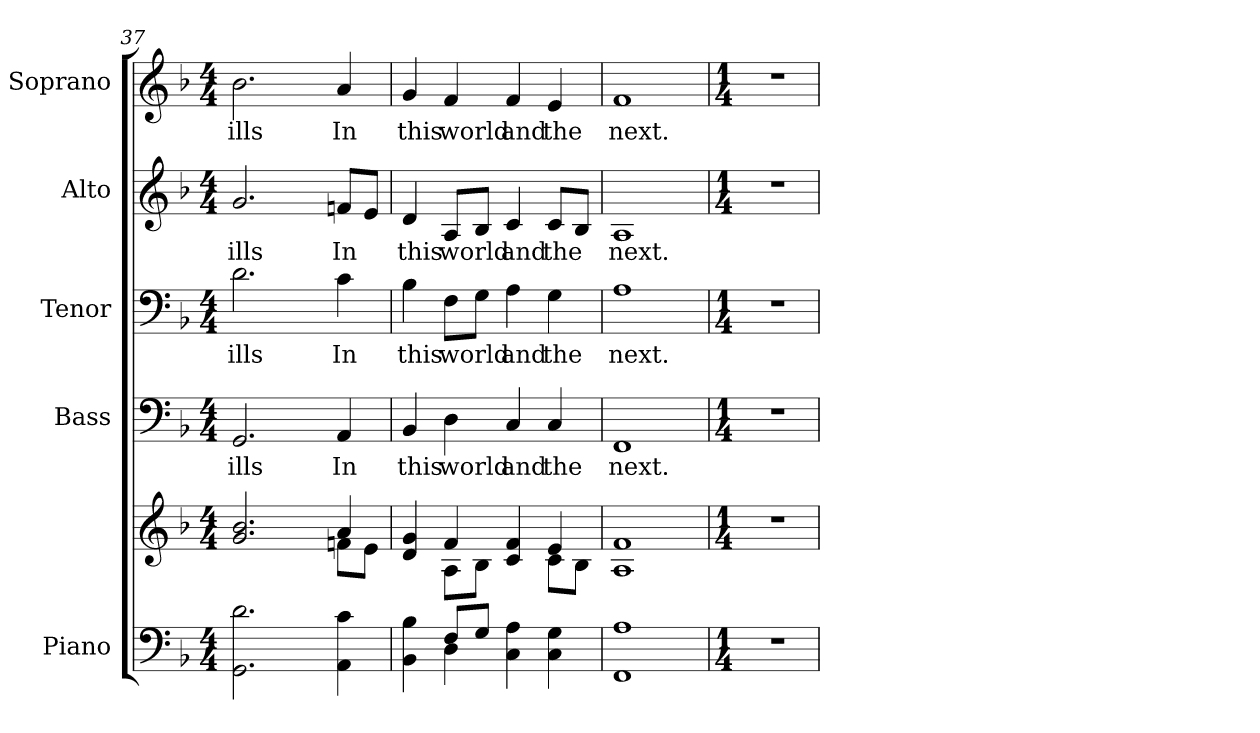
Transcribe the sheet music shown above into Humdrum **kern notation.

**kern	**kern	**kern	**text	**kern	**text	**kern	**text	**kern	**text
*part5	*part5	*part4	*part4	*part3	*part3	*part2	*part2	*part1	*part1
*staff6	*staff5	*staff4	*staff4	*staff3	*staff3	*staff2	*staff2	*staff1	*staff1
*I"Piano	*	*I"Bass	*	*I"Tenor	*	*I"Alto	*	*I"Soprano	*
*I'Pno.	*	*I'B.	*	*I'T.	*	*I'A.	*	*I'S.	*
*clefF4	*clefG2	*clefF4	*	*clefF4	*	*clefG2	*	*clefG2	*
*k[b-]	*k[b-]	*k[b-]	*	*k[b-]	*	*k[b-]	*	*k[b-]	*
*F:	*F:	*F:	*	*F:	*	*F:	*	*F:	*
*M4/4	*M4/4	*M4/4	*	*M4/4	*	*M4/4	*	*M4/4	*
=37	=37	=37	=37	=37	=37	=37	=37	=37	=37
*	*^	*	*	*	*	*	*	*	*
!	!	!	!	!LO:LY:b:color=#000000	!	!	!	!	!	!
!	!	!	!	!	!	!LO:LY:b:color=#000000	!	!	!	!
!	!	!	!	!	!	!	!	!LO:LY:b:color=#000000	!	!
!	!	!	!	!	!	!	!	!	!	!LO:LY:b:color=#000000
2.GGi\ 2.di	2.gi/ 2.b-i	2ryy	2.GGi/	ills	2.di\	ills	2.gi/	ills	2.b-i\	ills
.	.	4ryy	.	.	.	.	.	.	.	.
!	!	!	!	!LO:LY:b:color=#000000	!	!	!	!	!	!
!	!	!	!	!	!	!LO:LY:b:color=#000000	!	!	!	!
!	!	!	!	!	!	!	!	!LO:LY:b:color=#000000	!	!
!	!	!	!	!	!	!	!	!	!	!LO:LY:b:color=#000000
4AAi\ 4ci	4ai/	8fni\L	4AAi/	In	4ci\	In	8fni/L	In	4ai/	In
.	.	8ei\J	.	.	.	.	8ei/J	.	.	.
!!LO:PB:g=z
=38	=38	=38	=38	=38	=38	=38	=38	=38	=38	=38
*^	*	*	*	*	*	*	*	*	*	*
!	!	!	!	!	!LO:LY:b:color=#000000	!	!	!	!	!	!
!	!	!	!	!	!	!	!LO:LY:b:color=#000000	!	!	!	!
!	!	!	!	!	!	!	!	!	!LO:LY:b:color=#000000	!	!
!	!	!	!	!	!	!	!	!	!	!	!LO:LY:b:color=#000000
4BB-i\ 4B-i	4ryy	4di/ 4gi	4ryy	4BB-i/	this	4B-i\	this	4di/	this	4gi/	this
!	!	!	!	!	!LO:LY:b:color=#000000	!	!	!	!	!	!
!	!	!	!	!	!	!	!LO:LY:b:color=#000000	!	!	!	!
!	!	!	!	!	!	!	!	!	!LO:LY:b:color=#000000	!	!
!	!	!	!	!	!	!	!	!	!	!	!LO:LY:b:color=#000000
8Fi/L	4Di\	4fi/	8Ai\L	4Di\	world	8Fi\L	world	8Ai/L	world	4fi/	world
8Gi/J	.	.	8B-i\J	.	.	8Gi\J	.	8B-i/J	.	.	.
!	!	!	!	!	!LO:LY:b:color=#000000	!	!	!	!	!	!
!	!	!	!	!	!	!	!LO:LY:b:color=#000000	!	!	!	!
!	!	!	!	!	!	!	!	!	!LO:LY:b:color=#000000	!	!
!	!	!	!	!	!	!	!	!	!	!	!LO:LY:b:color=#000000
4Ci\ 4Ai	2ryy	4ci/ 4fi	4ryy	4Ci/	and	4Ai\	and	4ci/	and	4fi/	and
!	!	!	!	!	!LO:LY:b:color=#000000	!	!	!	!	!	!
!	!	!	!	!	!	!	!LO:LY:b:color=#000000	!	!	!	!
!	!	!	!	!	!	!	!	!	!LO:LY:b:color=#000000	!	!
!	!	!	!	!	!	!	!	!	!	!	!LO:LY:b:color=#000000
4Ci\ 4Gi	.	4ei/	8ci\L	4Ci/	the	4Gi\	the	8ci/L	the	4ei/	the
.	.	.	8B-i\J	.	.	.	.	8B-i/J	.	.	.
*v	*v	*	*	*	*	*	*	*	*	*	*
*	*v	*v	*	*	*	*	*	*	*	*
=39	=39	=39	=39	=39	=39	=39	=39	=39	=39
*	*^	*	*	*	*	*	*	*	*
!	!	!	!	!LO:LY:b:color=#000000	!	!	!	!	!	!
*	*v	*v	*	*	*	*	*	*	*	*
*	*^	*	*	*	*	*	*	*	*
!	!	!	!	!	!	!LO:LY:b:color=#000000	!	!	!	!
*	*v	*v	*	*	*	*	*	*	*	*
*	*^	*	*	*	*	*	*	*	*
!	!	!	!	!	!	!	!	!LO:LY:b:color=#000000	!	!
*	*v	*v	*	*	*	*	*	*	*	*
*	*^	*	*	*	*	*	*	*	*
!	!	!	!	!	!	!	!	!	!	!LO:LY:b:color=#000000
*	*v	*v	*	*	*	*	*	*	*	*
1FFi 1Ai	1Ai 1fi	1FFi	next.	1Ai	next.	1Ai	next.	1fi	next.
!!LO:PB:g=z
=40	=40	=40	=40	=40	=40	=40	=40	=40	=40
*M1/4	*M1/4	*M1/4	*	*M1/4	*	*M1/4	*	*M1/4	*
!LO:N:vis=1	!LO:N:vis=1	!LO:N:vis=1	!	!LO:N:vis=1	!	!LO:N:vis=1	!	!LO:N:vis=1	!
4r	4r	4r	.	4r	.	4r	.	4r	.
=	=	=	=	=	=	=	=	=	=
*-	*-	*-	*-	*-	*-	*-	*-	*-	*-
